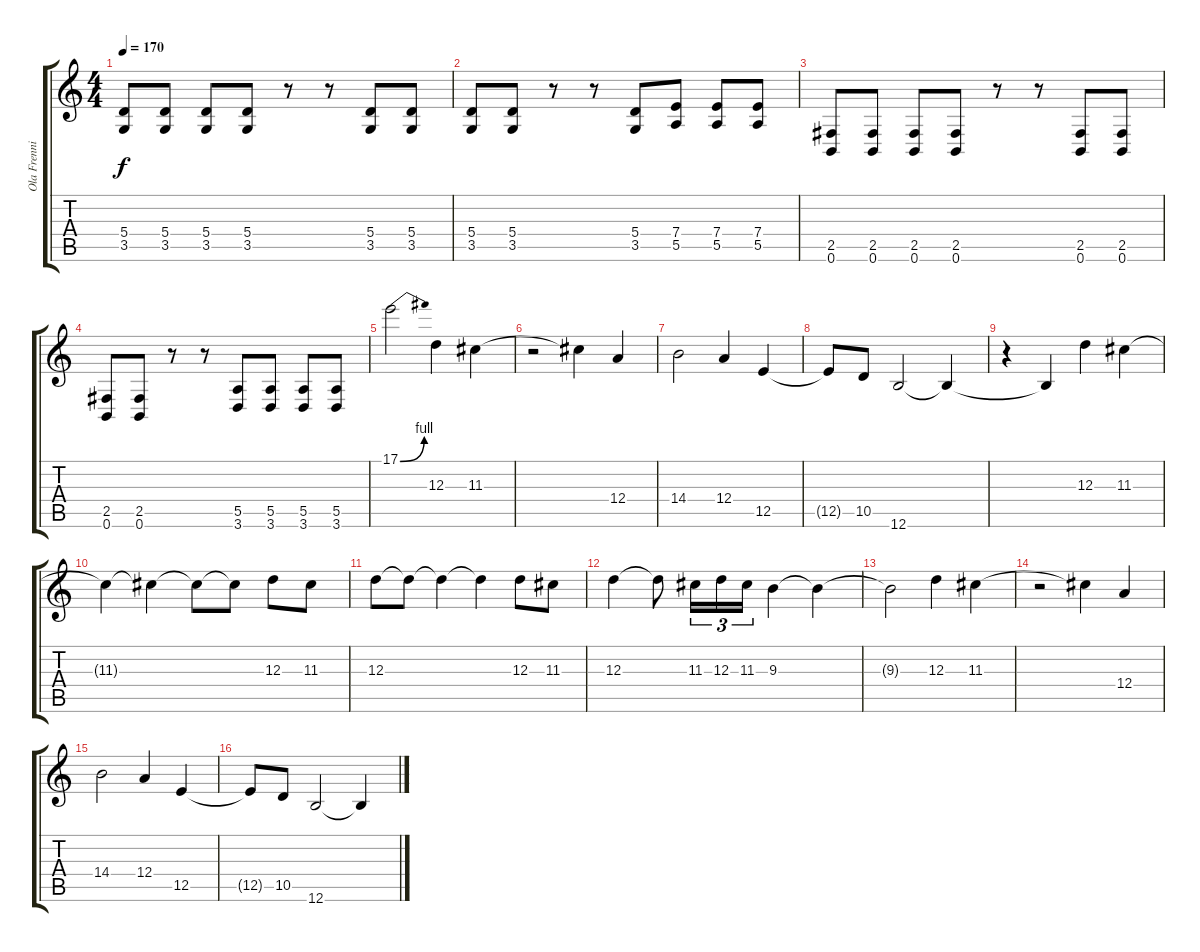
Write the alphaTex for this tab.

\track ("Ola Frenning" "Ola Frenni") {instrument distortionguitar}
\staff {score tabs}
\tuning (B3 Gb3 D3 A2 E2 B1) {hide}
\ts (4 4)
\tempo 170
\clef g2
\ks c
(5.4 3.5).8{dy f} (5.4 3.5).8 (5.4 3.5).8 (5.4 3.5).8 r.8 r.8 (5.4 3.5).8 (5.4 3.5).8 |
(5.4 3.5).8 (5.4 3.5).8 r.8 r.8 (5.4 3.5).8 (7.4 5.5).8 (7.4 5.5).8 (7.4 5.5).8 |
(2.5 0.6).8 (2.5 0.6).8 (2.5 0.6).8 (2.5 0.6).8 r.8 r.8 (2.5 0.6).8 (2.5 0.6).8 |
(2.5 0.6).8 (2.5 0.6).8 r.8 r.8 (5.5 3.6).8 (5.5 3.6).8 (5.5 3.6).8 (5.5 3.6).8 |
17.1{be (bend 0 0 60 4)}.2 12.3.4 11.3.4 |
r.2 11.3{t}.4 12.4.4 |
14.4.2 12.4.4 12.5.4 |
12.5{t}.8 10.5.8 12.6.2 12.6{t}.4 |
r.4 12.6{t}.4 12.3.4 11.3.4 |
11.3{t}.4 11.3{t}.4 11.3{t}.8 11.3{t}.8 12.3.8 11.3.8 |
12.3.8 12.3{t}.8 12.3{t}.4 12.3{t}.4 12.3.8 11.3.8 |
12.3.4 12.3{t}.8 11.3.16{tu (3 2)} 12.3.16{tu (3 2)} 11.3.16{tu (3 2)} 9.3.4 9.3{t}.4 |
9.3{t}.2 12.3.4 11.3.4 |
r.2 11.3{t}.4 12.4.4 |
14.4.2 12.4.4 12.5.4 |
12.5{t}.8 10.5.8 12.6.2 12.6{t}.4
